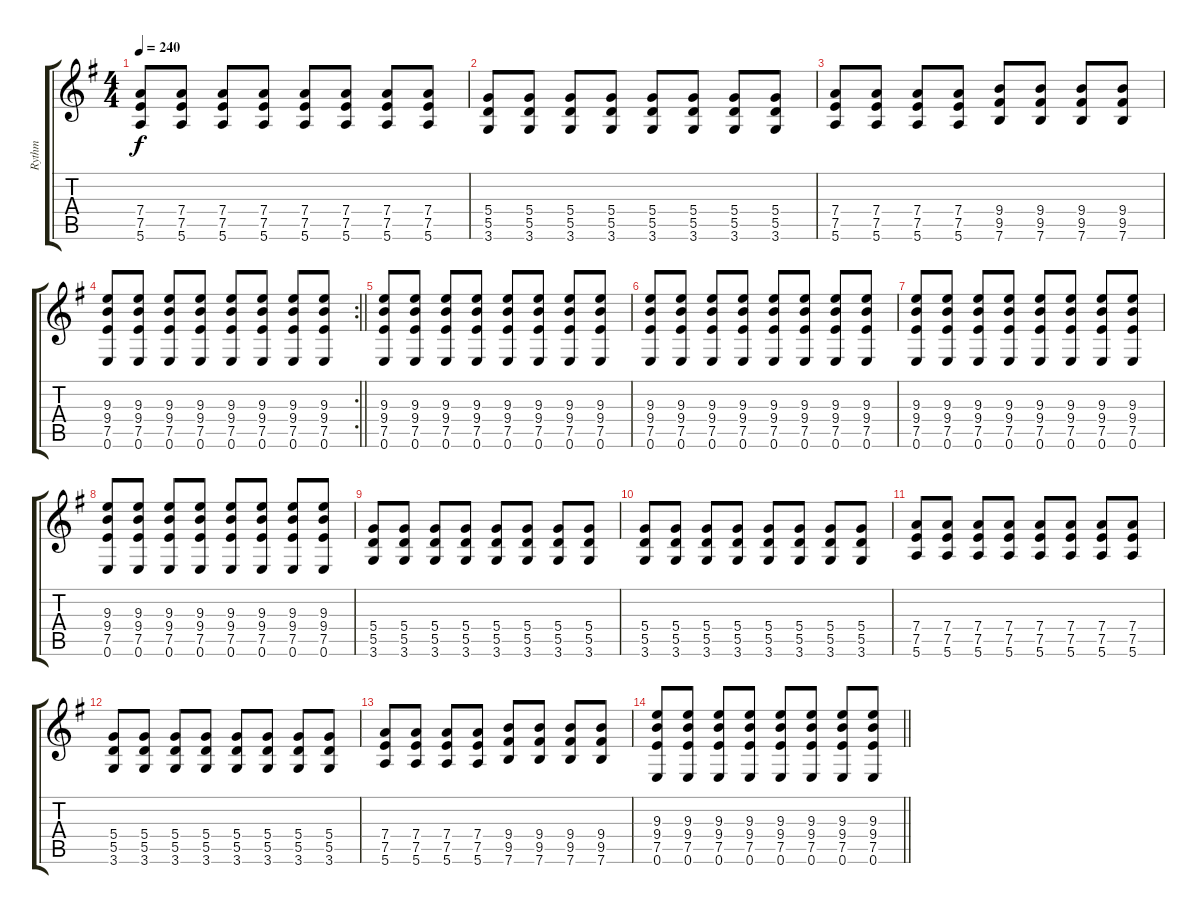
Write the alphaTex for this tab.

\track ("Rythm" "Rythm") {instrument distortionguitar}
\staff {score tabs}
\tuning (E4 B3 G3 D3 A2 E2) {hide}
\ts (4 4)
\tempo 240
\clef g2
\ks g
(7.4 7.5 5.6).8{dy f} (7.4 7.5 5.6).8 (7.4 7.5 5.6).8 (7.4 7.5 5.6).8 (7.4 7.5 5.6).8 (7.4 7.5 5.6).8 (7.4 7.5 5.6).8 (7.4 7.5 5.6).8 |
(5.4 5.5 3.6).8 (5.4 5.5 3.6).8 (5.4 5.5 3.6).8 (5.4 5.5 3.6).8 (5.4 5.5 3.6).8 (5.4 5.5 3.6).8 (5.4 5.5 3.6).8 (5.4 5.5 3.6).8 |
(7.4 7.5 5.6).8 (7.4 7.5 5.6).8 (7.4 7.5 5.6).8 (7.4 7.5 5.6).8 (9.4 9.5 7.6).8 (9.4 9.5 7.6).8 (9.4 9.5 7.6).8 (9.4 9.5 7.6).8 |
\rc 2
\barLineRight lightlight
(9.3 9.4 7.5 0.6).8 (9.3 9.4 7.5 0.6).8 (9.3 9.4 7.5 0.6).8 (9.3 9.4 7.5 0.6).8 (9.3 9.4 7.5 0.6).8 (9.3 9.4 7.5 0.6).8 (9.3 9.4 7.5 0.6).8 (9.3 9.4 7.5 0.6).8 |
(9.3 9.4 7.5 0.6).8 (9.3 9.4 7.5 0.6).8 (9.3 9.4 7.5 0.6).8 (9.3 9.4 7.5 0.6).8 (9.3 9.4 7.5 0.6).8 (9.3 9.4 7.5 0.6).8 (9.3 9.4 7.5 0.6).8 (9.3 9.4 7.5 0.6).8 |
(9.3 9.4 7.5 0.6).8 (9.3 9.4 7.5 0.6).8 (9.3 9.4 7.5 0.6).8 (9.3 9.4 7.5 0.6).8 (9.3 9.4 7.5 0.6).8 (9.3 9.4 7.5 0.6).8 (9.3 9.4 7.5 0.6).8 (9.3 9.4 7.5 0.6).8 |
(9.3 9.4 7.5 0.6).8 (9.3 9.4 7.5 0.6).8 (9.3 9.4 7.5 0.6).8 (9.3 9.4 7.5 0.6).8 (9.3 9.4 7.5 0.6).8 (9.3 9.4 7.5 0.6).8 (9.3 9.4 7.5 0.6).8 (9.3 9.4 7.5 0.6).8 |
(9.3 9.4 7.5 0.6).8 (9.3 9.4 7.5 0.6).8 (9.3 9.4 7.5 0.6).8 (9.3 9.4 7.5 0.6).8 (9.3 9.4 7.5 0.6).8 (9.3 9.4 7.5 0.6).8 (9.3 9.4 7.5 0.6).8 (9.3 9.4 7.5 0.6).8 |
(5.4 5.5 3.6).8 (5.4 5.5 3.6).8 (5.4 5.5 3.6).8 (5.4 5.5 3.6).8 (5.4 5.5 3.6).8 (5.4 5.5 3.6).8 (5.4 5.5 3.6).8 (5.4 5.5 3.6).8 |
(5.4 5.5 3.6).8 (5.4 5.5 3.6).8 (5.4 5.5 3.6).8 (5.4 5.5 3.6).8 (5.4 5.5 3.6).8 (5.4 5.5 3.6).8 (5.4 5.5 3.6).8 (5.4 5.5 3.6).8 |
(7.4 7.5 5.6).8 (7.4 7.5 5.6).8 (7.4 7.5 5.6).8 (7.4 7.5 5.6).8 (7.4 7.5 5.6).8 (7.4 7.5 5.6).8 (7.4 7.5 5.6).8 (7.4 7.5 5.6).8 |
(5.4 5.5 3.6).8 (5.4 5.5 3.6).8 (5.4 5.5 3.6).8 (5.4 5.5 3.6).8 (5.4 5.5 3.6).8 (5.4 5.5 3.6).8 (5.4 5.5 3.6).8 (5.4 5.5 3.6).8 |
(7.4 7.5 5.6).8 (7.4 7.5 5.6).8 (7.4 7.5 5.6).8 (7.4 7.5 5.6).8 (9.4 9.5 7.6).8 (9.4 9.5 7.6).8 (9.4 9.5 7.6).8 (9.4 9.5 7.6).8 |
\barLineRight lightlight
(9.3 9.4 7.5 0.6).8 (9.3 9.4 7.5 0.6).8 (9.3 9.4 7.5 0.6).8 (9.3 9.4 7.5 0.6).8 (9.3 9.4 7.5 0.6).8 (9.3 9.4 7.5 0.6).8 (9.3 9.4 7.5 0.6).8 (9.3 9.4 7.5 0.6).8
